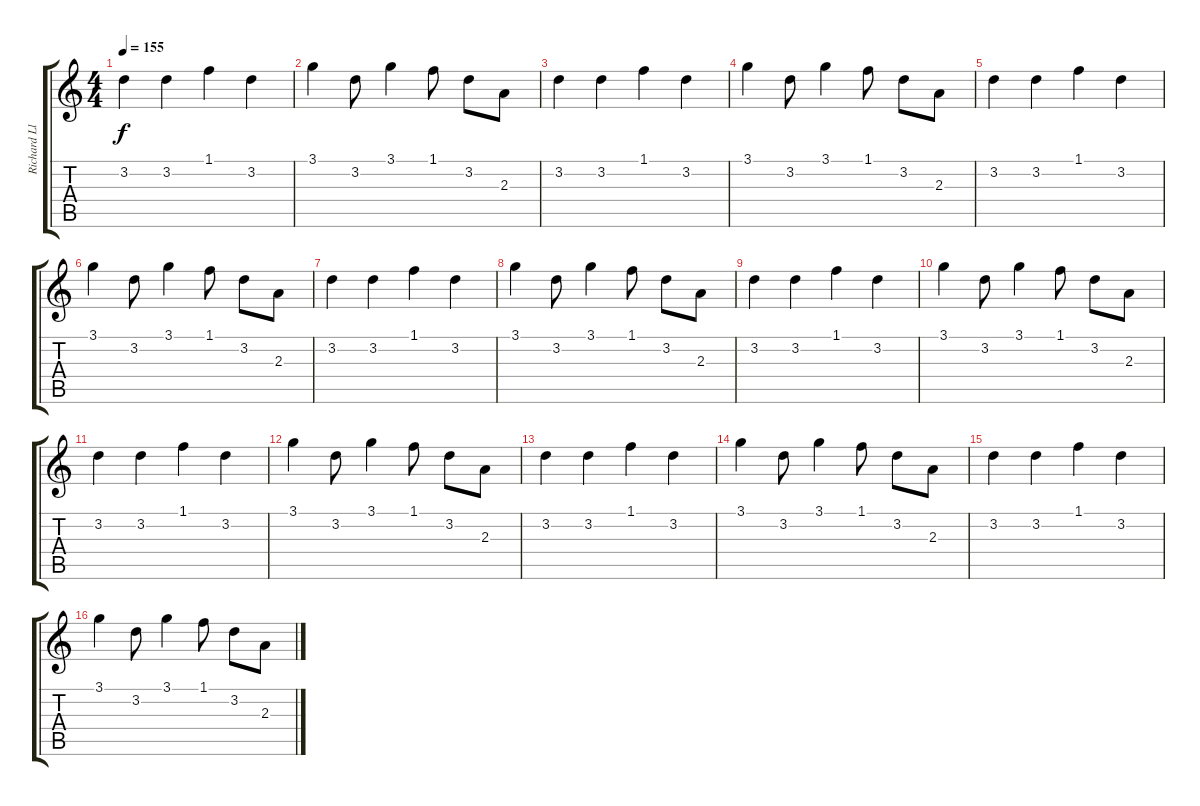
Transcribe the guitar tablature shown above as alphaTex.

\track ("Richard Lloyd" "Richard Ll") {instrument electricguitarclean}
\staff {score tabs}
\tuning (E4 B3 G3 D3 A2 E2) {hide}
\ts (4 4)
\tempo 155
\clef g2
\ks c
3.2.4{dy f} 3.2.4 1.1.4 3.2.4 |
3.1.4 3.2.8 3.1.4 1.1.8 3.2.8 2.3.8 |
3.2.4 3.2.4 1.1.4 3.2.4 |
3.1.4 3.2.8 3.1.4 1.1.8 3.2.8 2.3.8 |
3.2.4 3.2.4 1.1.4 3.2.4 |
3.1.4 3.2.8 3.1.4 1.1.8 3.2.8 2.3.8 |
3.2.4 3.2.4 1.1.4 3.2.4 |
3.1.4 3.2.8 3.1.4 1.1.8 3.2.8 2.3.8 |
3.2.4 3.2.4 1.1.4 3.2.4 |
3.1.4 3.2.8 3.1.4 1.1.8 3.2.8 2.3.8 |
3.2.4 3.2.4 1.1.4 3.2.4 |
3.1.4 3.2.8 3.1.4 1.1.8 3.2.8 2.3.8 |
3.2.4 3.2.4 1.1.4 3.2.4 |
3.1.4 3.2.8 3.1.4 1.1.8 3.2.8 2.3.8 |
3.2.4 3.2.4 1.1.4 3.2.4 |
3.1.4 3.2.8 3.1.4 1.1.8 3.2.8 2.3.8
